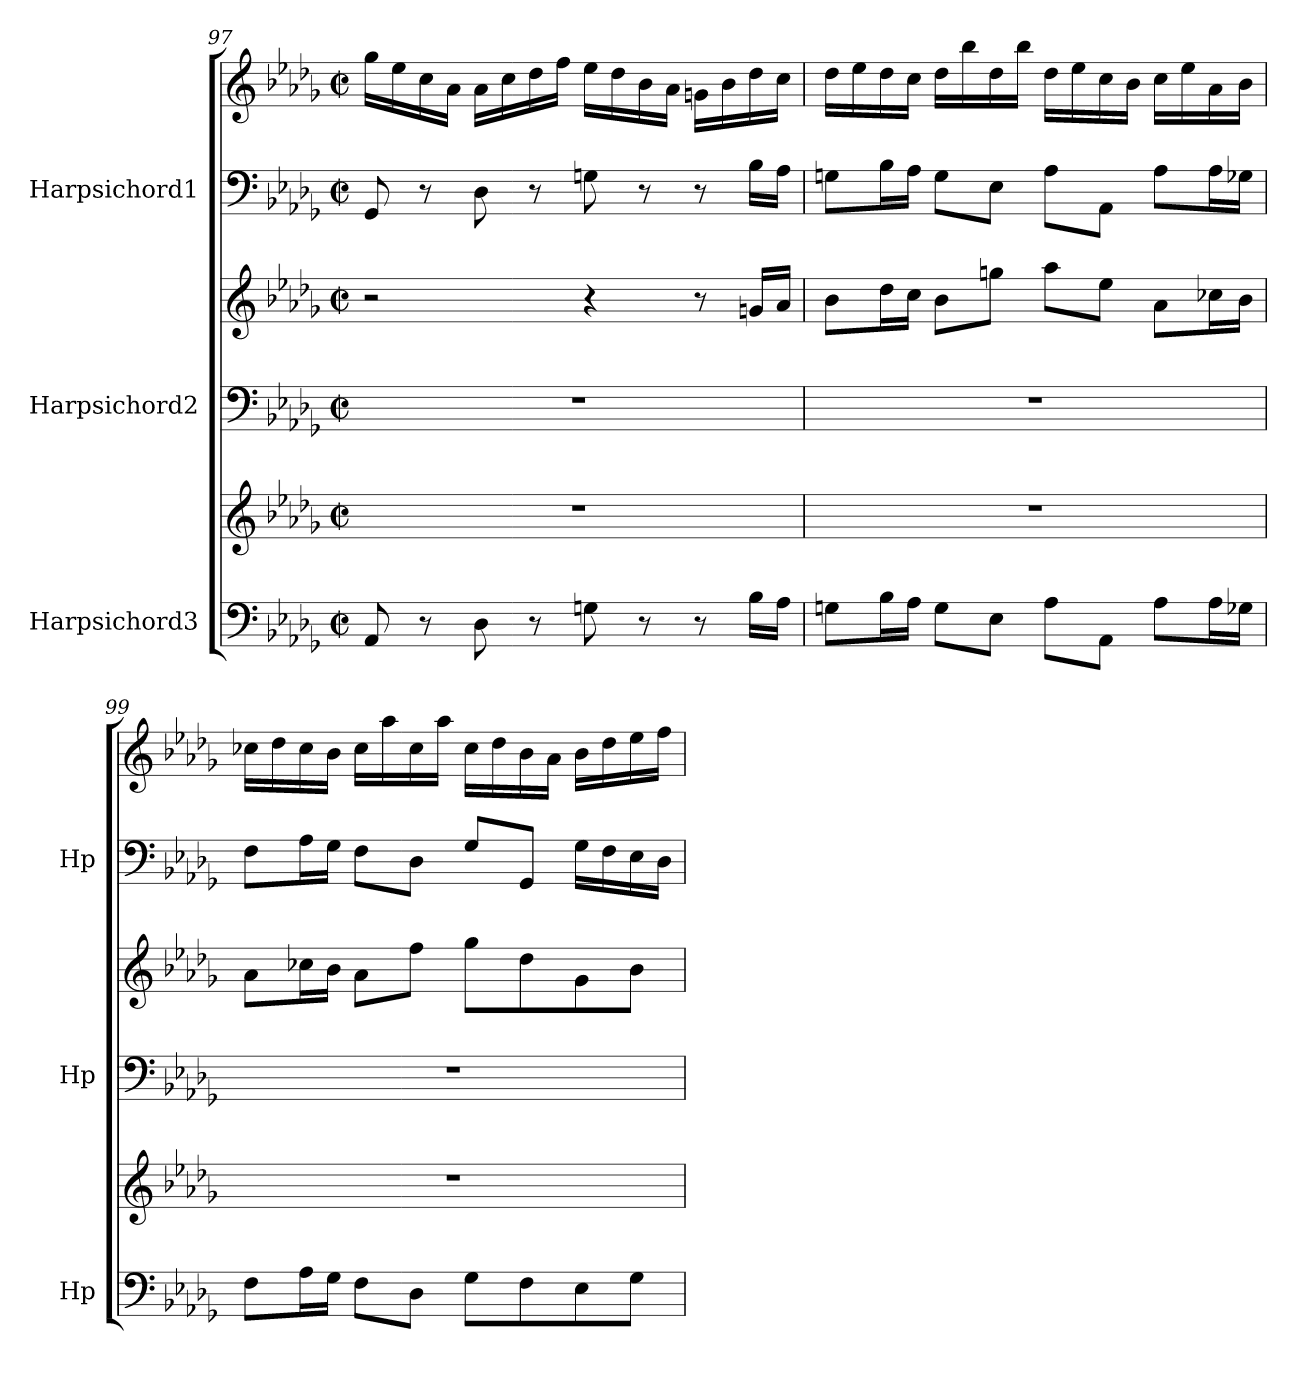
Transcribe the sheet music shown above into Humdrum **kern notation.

**kern	**kern	**kern	**kern	**kern	**kern
*part3	*part3	*part2	*part2	*part1	*part1
*staff6	*staff5	*staff4	*staff3	*staff2	*staff1
*I"Harpsichord3	*	*I"Harpsichord2	*	*I"Harpsichord1	*
*I'Hp	*	*I'Hp	*	*I'Hp	*
*clefF4	*clefG2	*clefF4	*clefG2	*clefF4	*clefG2
*k[b-e-a-d-g-]	*k[b-e-a-d-g-]	*k[b-e-a-d-g-]	*k[b-e-a-d-g-]	*k[b-e-a-d-g-]	*k[b-e-a-d-g-]
*M4/4	*M4/4	*M4/4	*M4/4	*M4/4	*M4/4
*met(c|)	*met(c|)	*met(c|)	*met(c|)	*met(c|)	*met(c|)
=97	=97	=97	=97	=97	=97
8AA-/	1r	1r	2r	8GG-/	16gg-\LL
.	.	.	.	.	16ee-\
8r	.	.	.	8r	16cc\
.	.	.	.	.	16a-\JJ
8D-\	.	.	.	8D-\	16a-\LL
.	.	.	.	.	16cc\
8r	.	.	.	8r	16dd-\
.	.	.	.	.	16ff\JJ
8Gn\	.	.	4r	8Gn\	16ee-\LL
.	.	.	.	.	16dd-\
8r	.	.	.	8r	16b-\
.	.	.	.	.	16a-\JJ
8r	.	.	8r	8r	16gn\LL
.	.	.	.	.	16b-\
16B-\LL	.	.	16gn/LL	16B-\LL	16dd-\
16A-\JJ	.	.	16a-/JJ	16A-\JJ	16cc\JJ
=98	=98	=98	=98	=98	=98
8Gn\L	1r	1r	8b-\L	8Gn\L	16dd-\LL
.	.	.	.	.	16ee-\
16B-\L	.	.	16dd-\L	16B-\L	16dd-\
16A-\JJ	.	.	16cc\JJ	16A-\JJ	16cc\JJ
8G\L	.	.	8b-\L	8G\L	16dd-\LL
.	.	.	.	.	16bb-\
8E-\J	.	.	8ggn\J	8E-\J	16dd-\
.	.	.	.	.	16bb-\JJ
8A-\L	.	.	8aa-\L	8A-\L	16dd-\LL
.	.	.	.	.	16ee-\
8AA-\J	.	.	8ee-\J	8AA-\J	16cc\
.	.	.	.	.	16b-\JJ
8A-\L	.	.	8a-\L	8A-\L	16cc\LL
.	.	.	.	.	16ee-\
16A-\L	.	.	16cc-X\L	16A-\L	16a-\
16G-X\JJ	.	.	16b-\JJ	16G-X\JJ	16b-\JJ
!!LO:PB:g=z
=99	=99	=99	=99	=99	=99
8F\L	1r	1r	8a-\L	8F\L	16cc-X\LL
.	.	.	.	.	16dd-\
16A-\L	.	.	16cc-X\L	16A-\L	16cc-\
16G-\JJ	.	.	16b-\JJ	16G-\JJ	16b-\JJ
8F\L	.	.	8a-\L	8F\L	16cc-\LL
.	.	.	.	.	16aa-\
8D-\J	.	.	8ff\J	8D-\J	16cc-\
.	.	.	.	.	16aa-\JJ
8G-\L	.	.	8gg-\L	8G-/L	16cc-\LL
.	.	.	.	.	16dd-\
8F\	.	.	8dd-\	8GG-/J	16b-\
.	.	.	.	.	16a-\JJ
8E-\	.	.	8g-\	16G-\LL	16b-\LL
.	.	.	.	16F\	16dd-\
8G-\J	.	.	8b-\J	16E-\	16ee-\
.	.	.	.	16D-\JJ	16ff\JJ
=	=	=	=	=	=
*-	*-	*-	*-	*-	*-
